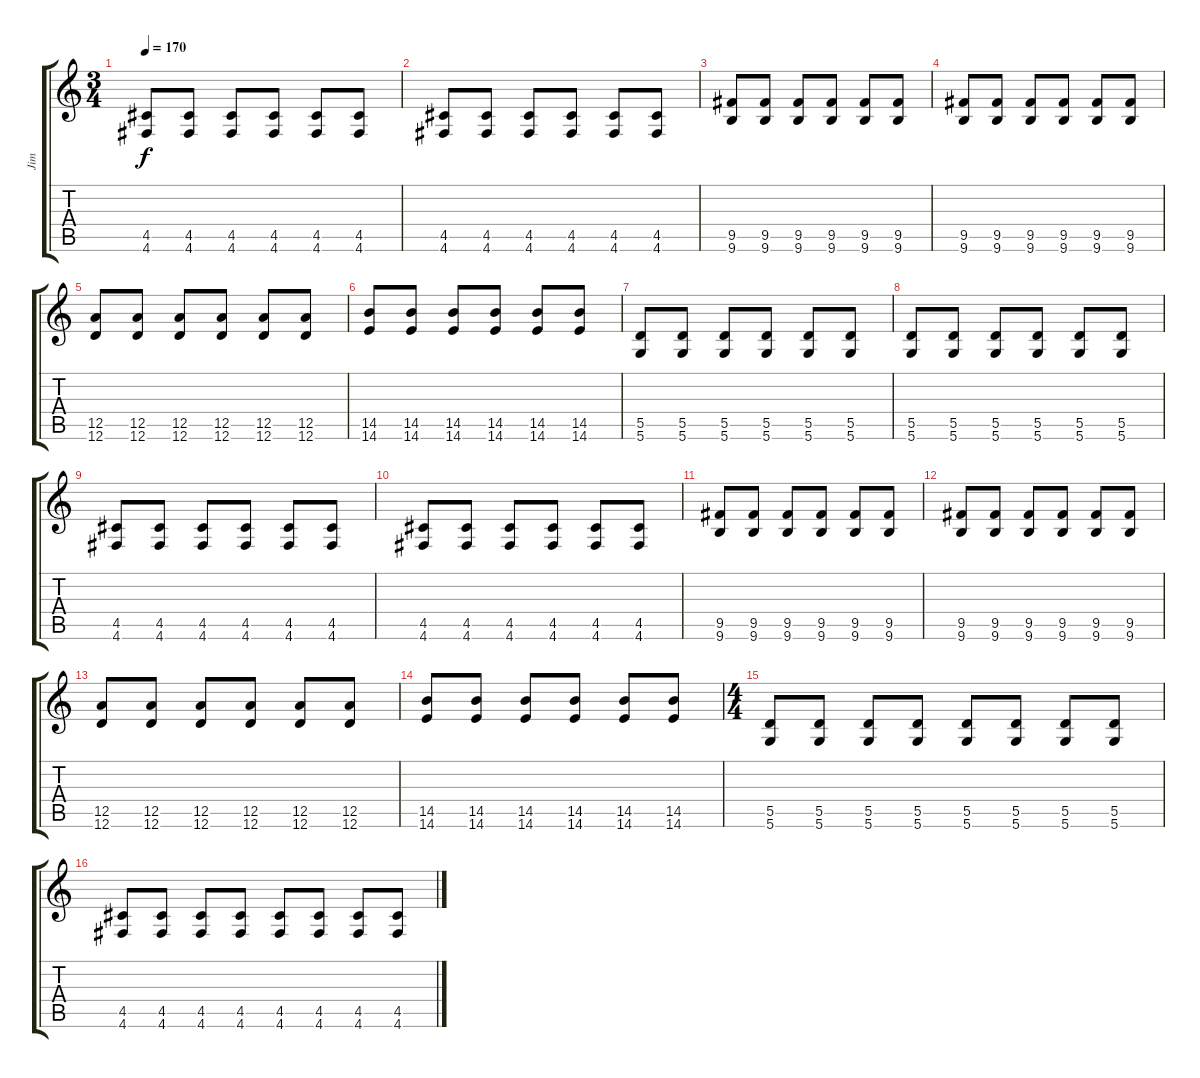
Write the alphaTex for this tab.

\track ("Jim" "Jim") {instrument electricguitarjazz}
\staff {score tabs}
\tuning (E4 B3 G3 D3 A2 D2) {hide}
\ts (3 4)
\tempo 170
\clef g2
\ks c
(4.5 4.6).8{dy f} (4.5 4.6).8 (4.5 4.6).8 (4.5 4.6).8 (4.5 4.6).8 (4.5 4.6).8 |
(4.5 4.6).8 (4.5 4.6).8 (4.5 4.6).8 (4.5 4.6).8 (4.5 4.6).8 (4.5 4.6).8 |
(9.5 9.6).8 (9.5 9.6).8 (9.5 9.6).8 (9.5 9.6).8 (9.5 9.6).8 (9.5 9.6).8 |
(9.5 9.6).8 (9.5 9.6).8 (9.5 9.6).8 (9.5 9.6).8 (9.5 9.6).8 (9.5 9.6).8 |
(12.5 12.6).8 (12.5 12.6).8 (12.5 12.6).8 (12.5 12.6).8 (12.5 12.6).8 (12.5 12.6).8 |
(14.5 14.6).8 (14.5 14.6).8 (14.5 14.6).8 (14.5 14.6).8 (14.5 14.6).8 (14.5 14.6).8 |
(5.5 5.6).8 (5.5 5.6).8 (5.5 5.6).8 (5.5 5.6).8 (5.5 5.6).8 (5.5 5.6).8 |
(5.5 5.6).8 (5.5 5.6).8 (5.5 5.6).8 (5.5 5.6).8 (5.5 5.6).8 (5.5 5.6).8 |
(4.5 4.6).8 (4.5 4.6).8 (4.5 4.6).8 (4.5 4.6).8 (4.5 4.6).8 (4.5 4.6).8 |
(4.5 4.6).8 (4.5 4.6).8 (4.5 4.6).8 (4.5 4.6).8 (4.5 4.6).8 (4.5 4.6).8 |
(9.5 9.6).8 (9.5 9.6).8 (9.5 9.6).8 (9.5 9.6).8 (9.5 9.6).8 (9.5 9.6).8 |
(9.5 9.6).8 (9.5 9.6).8 (9.5 9.6).8 (9.5 9.6).8 (9.5 9.6).8 (9.5 9.6).8 |
(12.5 12.6).8 (12.5 12.6).8 (12.5 12.6).8 (12.5 12.6).8 (12.5 12.6).8 (12.5 12.6).8 |
(14.5 14.6).8 (14.5 14.6).8 (14.5 14.6).8 (14.5 14.6).8 (14.5 14.6).8 (14.5 14.6).8 |
\ts (4 4)
(5.5 5.6).8 (5.5 5.6).8 (5.5 5.6).8 (5.5 5.6).8 (5.5 5.6).8 (5.5 5.6).8 (5.5 5.6).8 (5.5 5.6).8 |
(4.5 4.6).8 (4.5 4.6).8 (4.5 4.6).8 (4.5 4.6).8 (4.5 4.6).8 (4.5 4.6).8 (4.5 4.6).8 (4.5 4.6).8
